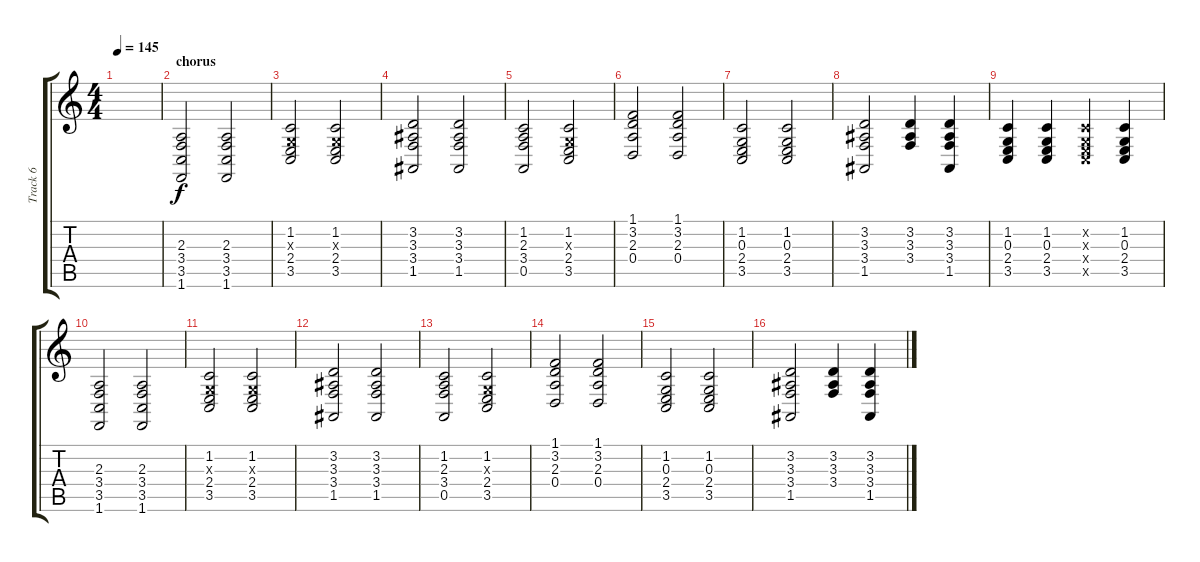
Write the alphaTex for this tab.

\track ("Track 6" "Track 6") {instrument acousticgrandpiano}
\staff {score tabs}
\tuning (E4 B3 G3 D3 A2 E2) {hide}
\ts (4 4)
\tempo 145
\clef g2
\ks c
|
\section ("" "chorus")
(2.3 3.4 3.5 1.6).2 (2.3 3.4 3.5 1.6).2 |
(1.2 0.3{x} 2.4 3.5).2 (1.2 0.3{x} 2.4 3.5).2 |
(3.2 3.3 3.4 1.5).2 (3.2 3.3 3.4 1.5).2 |
(1.2 2.3 3.4 0.5).2 (1.2 0.3{x} 2.4 3.5).2 |
(1.1 3.2 2.3 0.4).2 (1.1 3.2 2.3 0.4).2 |
(1.2 0.3 2.4 3.5).2 (1.2 0.3 2.4 3.5).2 |
(3.2 3.3 3.4 1.5).2 (3.2 3.3 3.4).4 (3.2 3.3 3.4 1.5).4 |
(1.2 0.3 2.4 3.5).4 (1.2 0.3 2.4 3.5).4 (1.2{x} 0.3{x} 2.4{x} 3.5{x}).4 (1.2 0.3 2.4 3.5).4 |
(2.3 3.4 3.5 1.6).2 (2.3 3.4 3.5 1.6).2 |
(1.2 0.3{x} 2.4 3.5).2 (1.2 0.3{x} 2.4 3.5).2 |
(3.2 3.3 3.4 1.5).2 (3.2 3.3 3.4 1.5).2 |
(1.2 2.3 3.4 0.5).2 (1.2 0.3{x} 2.4 3.5).2 |
(1.1 3.2 2.3 0.4).2 (1.1 3.2 2.3 0.4).2 |
(1.2 0.3 2.4 3.5).2 (1.2 0.3 2.4 3.5).2 |
(3.2 3.3 3.4 1.5).2 (3.2 3.3 3.4).4 (3.2 3.3 3.4 1.5).4
